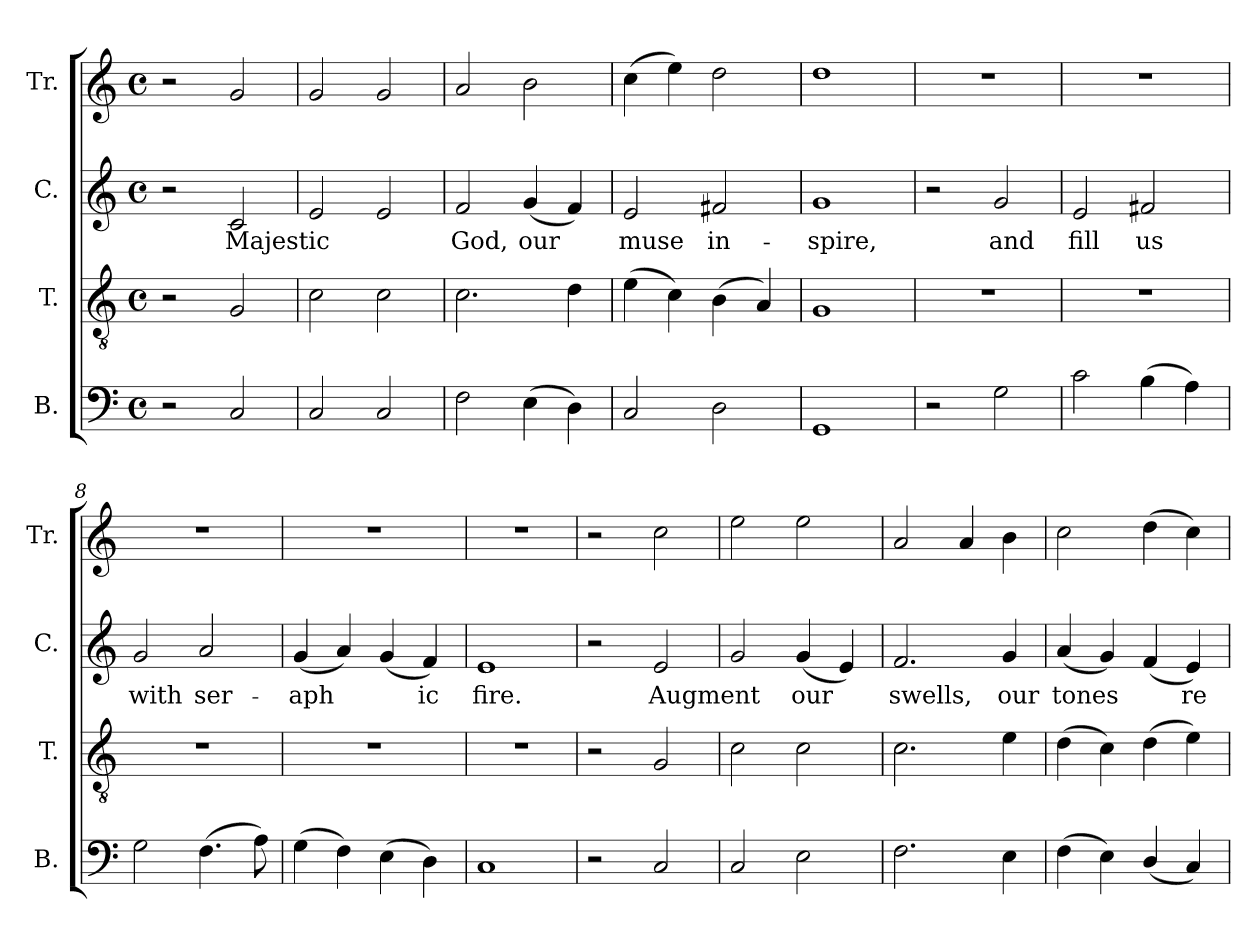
**kern	**text	**kern	**text	**kern	**text	**kern	**text
*part4	*part4	*part3	*part3	*part2	*part2	*part1	*part1
*staff4	*staff4	*staff3	*staff3	*staff2	*staff2	*staff1	*staff1
*I"B.	*	*I"T.	*	*I"C.	*	*I"Tr.	*
*I'B.	*	*I'T.	*	*I'C.	*	*I'Tr.	*
!!LO:PB:g=z
*stria5	*	*stria5	*	*stria5	*	*stria5	*
*clefF4	*	*clefGv2	*	*clefG2	*	*clefG2	*
*k[]	*	*k[]	*	*k[]	*	*k[]	*
*C:	*	*C:	*	*C:	*	*C:	*
*M4/4	*	*M4/4	*	*M4/4	*	*M4/4	*
*met(c)	*	*met(c)	*	*met(c)	*	*met(c)	*
=1	=1	=1	=1	=1	=1	=1	=1
2r	.	2r	.	2r	.	2r	.
!	!LO:LY:a:cj	!	!LO:LY:b:cj	!	!LO:LY:b	!	!LO:LY:b:cj
2C/	.	2G/	.	2c/	Majestic	2g/	.
=2	=2	=2	=2	=2	=2	=2	=2
!	!LO:LY:a:cj	!	!LO:LY:b:cj	!	!LO:LY:b	!	!LO:LY:b:cj
2C/	.	2c\	.	2e/	.	2g/	.
!	!LO:LY:a:cj	!	!LO:LY:b:cj	!	!LO:LY:b	!	!LO:LY:b:cj
2C/	.	2c\	.	2e/	.	2g/	.
=3	=3	=3	=3	=3	=3	=3	=3
!	!LO:LY:a:cj	!	!LO:LY:b:cj	!	!LO:LY:b	!	!LO:LY:b:cj
2F\	.	2.c\	.	2f/	God,	2a/	.
!	!LO:LY:a:cj	!	!	!	!LO:LY:b	!	!LO:LY:b:cj
(>4E\	.	.	.	(<4g/	our	2b\	.
!	!LO:LY:a:cj	!	!LO:LY:b:cj	!	!LO:LY:b	!	!
4D\)	.	4d\	.	4f/)	.	.	.
=4	=4	=4	=4	=4	=4	=4	=4
!	!LO:LY:a:cj	!	!LO:LY:b:cj	!	!LO:LY:b	!	!LO:LY:b:cj
2C/	.	(>4e\	.	2e/	muse	(>4cc\	.
!	!	!	!LO:LY:b:cj	!	!	!	!LO:LY:b:cj
.	.	4c\)	.	.	.	4ee\)	.
!	!LO:LY:a:cj	!	!LO:LY:b:cj	!	!LO:LY:b	!	!LO:LY:b:cj
2D\	.	(>4B\	.	2f#X/	in-	2dd\	.
!	!	!	!LO:LY:b:cj	!	!	!	!
.	.	4A/)	.	.	.	.	.
=5	=5	=5	=5	=5	=5	=5	=5
!	!LO:LY:a:cj	!	!LO:LY:b:cj	!	!LO:LY:b	!	!LO:LY:b:cj
1GG	.	1G	.	1g	-spire,	1dd>	.
=6	=6	=6	=6	=6	=6	=6	=6
2r	.	1r	.	2r	.	1r	.
!	!LO:LY:a:cj	!	!	!	!LO:LY:b	!	!
2G\	.	.	.	2g/	and	.	.
=7	=7	=7	=7	=7	=7	=7	=7
!	!LO:LY:a:cj	!	!	!	!LO:LY:b	!	!
2c\	.	1r	.	2e/	fill	1r	.
!	!LO:LY:a:cj	!	!	!	!LO:LY:b	!	!
(>4B\	.	.	.	2f#X/	us	.	.
!	!LO:LY:a:cj	!	!	!	!	!	!
4A\)	.	.	.	.	.	.	.
=8	=8	=8	=8	=8	=8	=8	=8
!	!LO:LY:a:cj	!	!	!	!LO:LY:b	!	!
2G\	.	1r	.	2g/	with	1r	.
!	!LO:LY:a:cj	!	!	!	!LO:LY:b	!	!
(>4.F\	.	.	.	2a/	ser-	.	.
!	!LO:LY:a:cj	!	!	!	!	!	!
8A\)	.	.	.	.	.	.	.
=9	=9	=9	=9	=9	=9	=9	=9
!	!LO:LY:a:cj	!	!	!	!LO:LY:b	!	!
(>4G\	.	1r	.	(<4g/	-aph-	1r	.
!	!LO:LY:a:cj	!	!	!	!LO:LY:b	!	!
4F\)	.	.	.	4a/)	--	.	.
!	!LO:LY:a:cj	!	!	!	!LO:LY:b	!	!
(>4E\	.	.	.	(<4g/	--	.	.
!	!LO:LY:a:cj	!	!	!	!LO:LY:b	!	!
4D\)	.	.	.	4f/)	-ic	.	.
=10	=10	=10	=10	=10	=10	=10	=10
!	!LO:LY:a:cj	!	!	!	!LO:LY:b	!	!
1C	.	1r	.	1e	fire.	1r	.
=11	=11	=11	=11	=11	=11	=11	=11
2r	.	2r	.	2r	.	2r	.
!	!LO:LY:a:cj	!	!LO:LY:b:cj	!	!LO:LY:b	!	!LO:LY:b:cj
2C/	.	2G/	.	2e/	Augment	2cc\	.
=12	=12	=12	=12	=12	=12	=12	=12
!	!LO:LY:a:cj	!	!LO:LY:b:cj	!	!LO:LY:b	!	!LO:LY:b:cj
2C/	.	2c\	.	2g/	.	2ee\	.
!	!LO:LY:a:cj	!	!LO:LY:b:cj	!	!LO:LY:b	!	!LO:LY:b:cj
2E\	.	2c\	.	(<4g/	our	2ee\	.
!	!	!	!	!	!LO:LY:b	!	!
.	.	.	.	4e/)	.	.	.
=13	=13	=13	=13	=13	=13	=13	=13
!	!LO:LY:a:cj	!	!LO:LY:b:cj	!	!LO:LY:b	!	!LO:LY:b:cj
2.F\	.	2.c\	.	2.f/	swells,	2a/	.
!	!	!	!	!	!	!	!LO:LY:b:cj
.	.	.	.	.	.	4a/	.
!	!LO:LY:a:cj	!	!LO:LY:b:cj	!	!LO:LY:b	!	!LO:LY:b:cj
4E\	.	4e\	.	4g/	our	4b\	.
=14	=14	=14	=14	=14	=14	=14	=14
!	!LO:LY:a:cj	!	!LO:LY:b:cj	!	!LO:LY:b	!	!LO:LY:b:cj
(>4F\	.	(>4d\	.	(<4a/	tones	2cc\	.
!	!LO:LY:a:cj	!	!LO:LY:b:cj	!	!LO:LY:b	!	!
4E\)	.	4c\)	.	4g/)	.	.	.
!	!LO:LY:a:cj	!	!LO:LY:b:cj	!	!LO:LY:b	!	!LO:LY:b:cj
(<4D/	.	(>4d\	.	(<4f/	.	(>4dd\	.
!	!LO:LY:a:cj	!	!LO:LY:b:cj	!	!LO:LY:b	!	!LO:LY:b:cj
4C/)	.	4e\)	.	4e/)	re-	4cc\)	.
=	=	=	=	=	=	=	=
*-	*-	*-	*-	*-	*-	*-	*-
